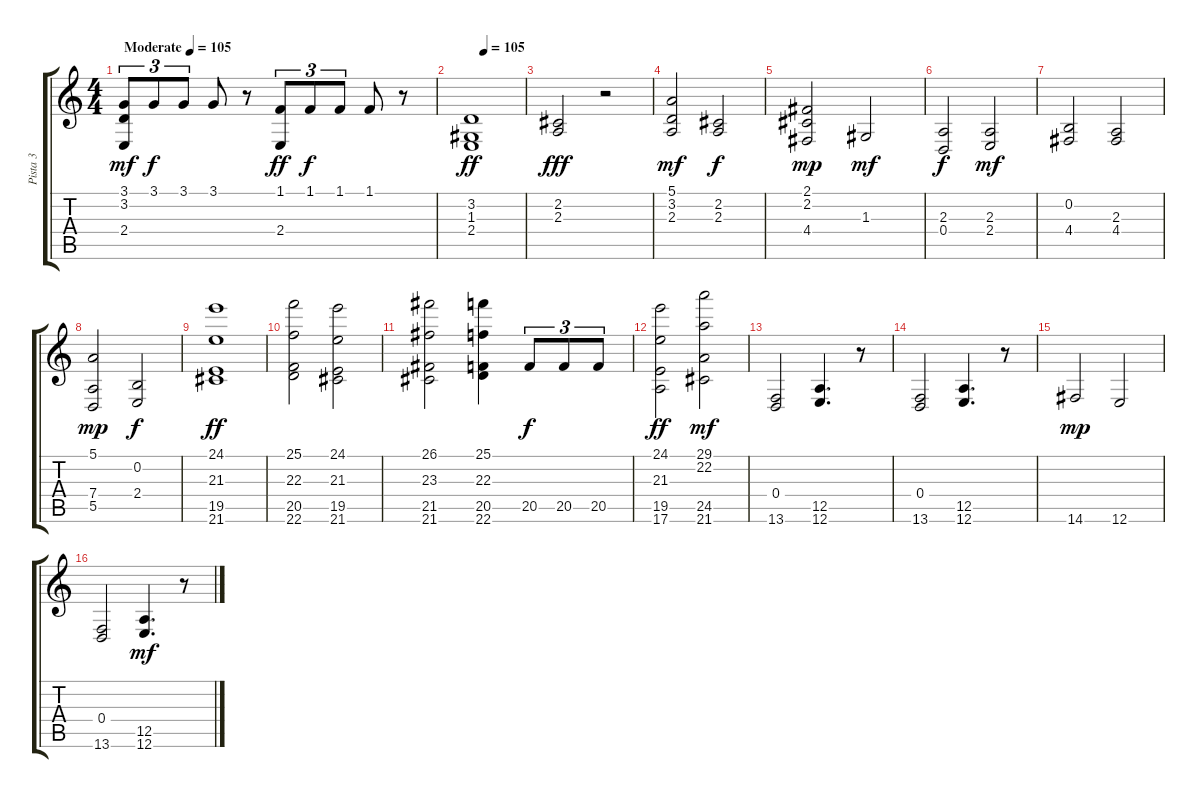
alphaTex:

\track ("Pista 3" "Pista 3") {instrument stringensemble1}
\staff {score tabs}
\tuning (E4 B3 G3 D3 A2 E2) {hide}
\ts (4 4)
\tempo (105 "Moderate")
\tempo 110
\tempo (105 "Moderate")
\clef g2
\ks c
(3.1 3.2 2.4).8{tu (3 2) dy mf instrument stringensemble1} 3.1.8{tu (3 2) dy f} 3.1.8{tu (3 2)} 3.1.8 r.8 (1.1 2.4).8{tu (3 2) dy ff} 1.1.8{tu (3 2) dy f} 1.1.8{tu (3 2)} 1.1.8 r.8 |
\tempo (105 0.25)
(3.2 1.3 2.4).1{dy ff} |
(2.2 2.3).2{dy fff} r.2 |
(5.1 3.2 2.3).2{dy mf} (2.2 2.3).2{dy f} |
(2.1 2.2 4.4).2{dy mp} 1.3.2{dy mf} |
(2.3 0.4).2{dy f} (2.3 2.4).2{dy mf} |
(0.2 4.4).2 (2.3 4.4).2 |
(5.1 7.4 5.5).2{dy mp} (0.2 2.4).2{dy f} |
(24.1 21.3 19.5 21.6).1{dy ff} |
(25.1 22.3 20.5 22.6).2 (24.1 21.3 19.5 21.6).2 |
(26.1 23.3 21.5 21.6).2 (25.1 22.3 20.5 22.6).4 20.5.8{tu (3 2) dy f} 20.5.8{tu (3 2)} 20.5.8{tu (3 2)} |
(24.1 21.3 19.5 17.6).2{dy ff} (29.1 22.2 24.5 21.6).2{dy mf} |
(0.4 13.6).2 (12.5 12.6).4{d} r.8 |
(0.4 13.6).2 (12.5 12.6).4{d} r.8 |
14.6.2{dy mp} 12.6.2 |
(0.4 13.6).2 (12.5 12.6).4{d dy mf} r.8
